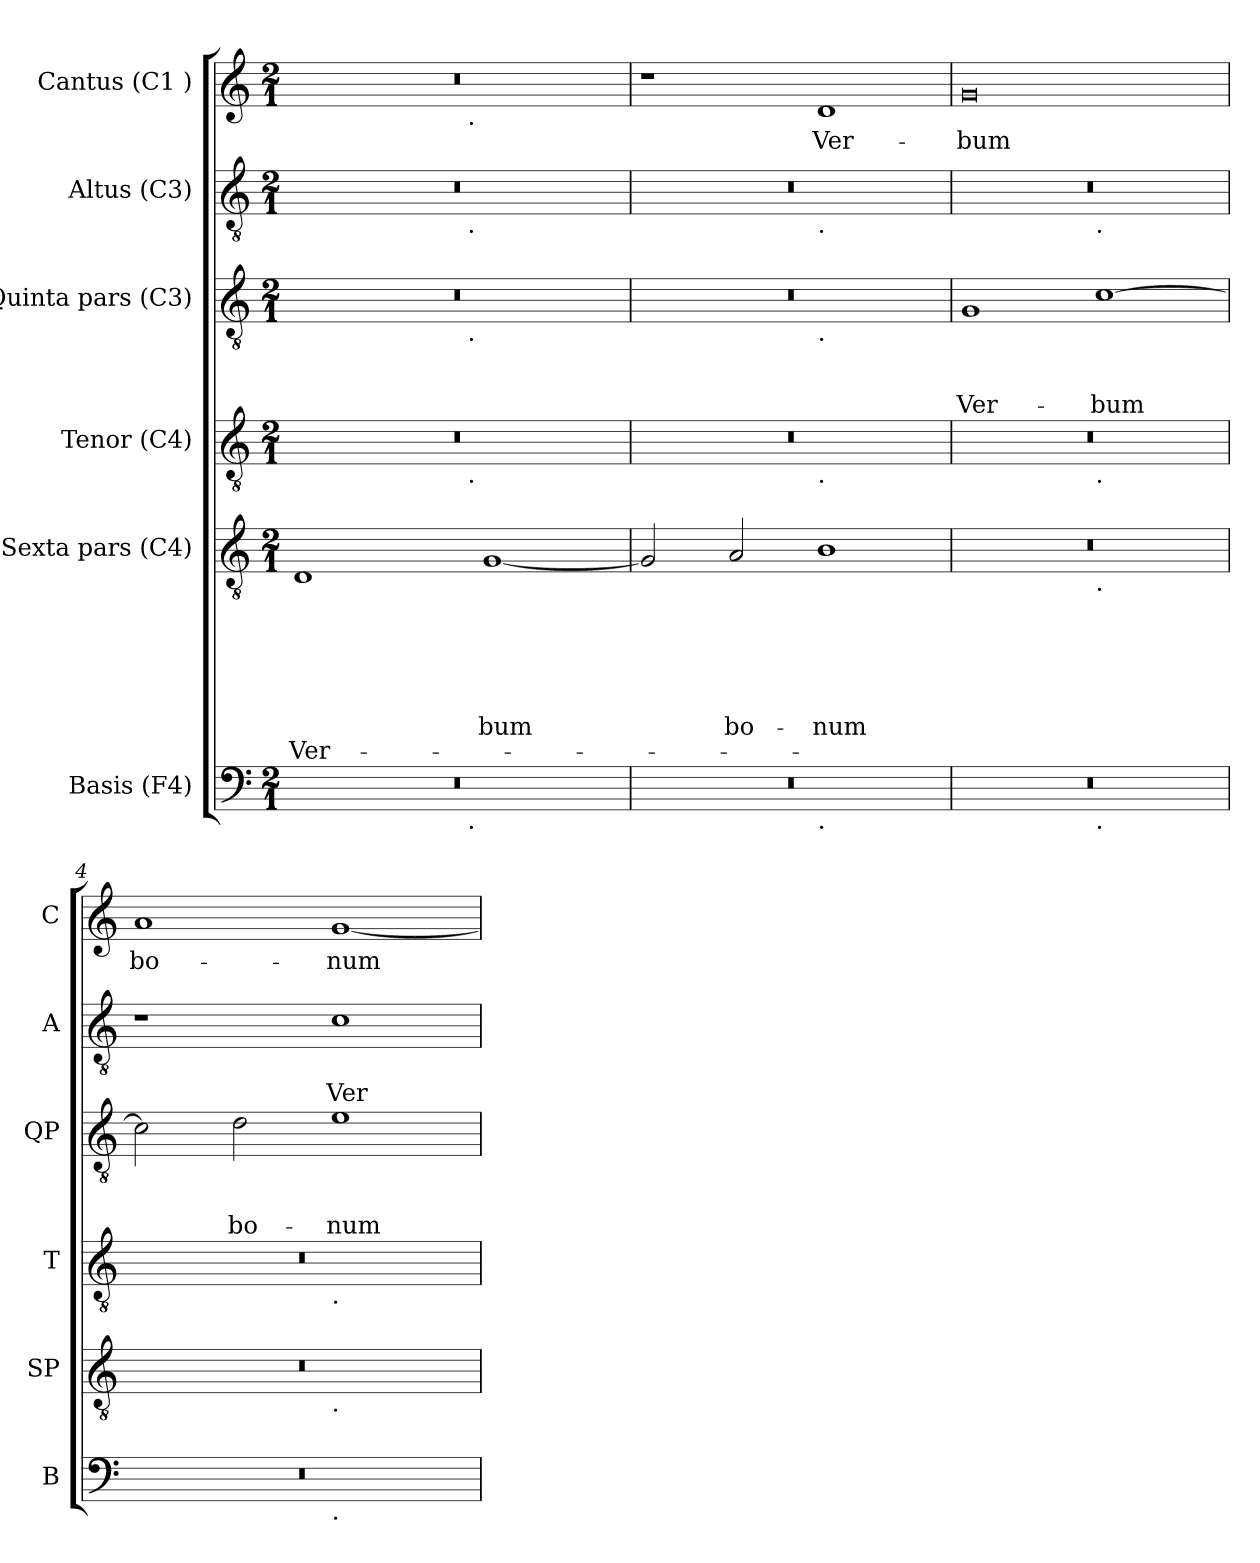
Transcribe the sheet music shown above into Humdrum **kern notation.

**kern	**kern	**text	**text	**text	**text	**text	**text	**text	**kern	**kern	**text	**text	**text	**kern	**text	**text	**kern	**text
*part6	*part5	*part5	*part5	*part5	*part5	*part5	*part5	*part5	*part4	*part3	*part3	*part3	*part3	*part2	*part2	*part2	*part1	*part1
*staff6	*staff5	*staff5	*staff5	*staff5	*staff5	*staff5	*staff5	*staff5	*staff4	*staff3	*staff3	*staff3	*staff3	*staff2	*staff2	*staff2	*staff1	*staff1
*I"Basis (F4)	*I"Sexta pars (C4)	*	*	*	*	*	*	*	*I"Tenor (C4)	*I"Quinta pars (C3)	*	*	*	*I"Altus (C3)	*	*	*I"Cantus (C1 )	*
*I'B	*I'SP	*	*	*	*	*	*	*	*I'T	*I'QP	*	*	*	*I'A	*	*	*I'C	*
*clefF4	*clefGv2	*	*	*	*	*	*	*	*clefGv2	*clefGv2	*	*	*	*clefGv2	*	*	*clefG2	*
*k[]	*k[]	*	*	*	*	*	*	*	*k[]	*k[]	*	*	*	*k[]	*	*	*k[]	*
*C:	*C:	*	*	*	*	*	*	*	*C:	*C:	*	*	*	*C:	*	*	*C:	*
*M2/1	*M2/1	*	*	*	*	*	*	*	*M2/1	*M2/1	*	*	*	*M2/1	*	*	*M2/1	*
=1	=1	=1	=1	=1	=1	=1	=1	=1	=1	=1	=1	=1	=1	=1	=1	=1	=1	=1
!	!	!	!	!	!	!	!	!LO:LY:b	!	!	!	!	!	!	!	!	!	!
*^	*	*	*	*	*	*	*	*	*^	*^	*	*	*	*^	*	*	*^	*
0r	2ryy	1D	.	.	.	.	.	.	Ver-	0r	2ryy	0r	2ryy	.	.	.	0r	2ryy	.	.	0r	2ryy	.
.	4...ryy	.	.	.	.	.	.	.	.	.	4...ryy	.	4...ryy	.	.	.	.	4...ryy	.	.	.	4...ryy	.
!	!	!	!	!	!	!	!	!	!	!	!	!	!	!	!	!	!	!	!	!	!	!LO:TX:b:t=.	!
!	!	!	!	!	!	!	!	!	!	!	!	!	!	!	!	!	!	!LO:TX:b:t=.	!	!	!	!	!
!	!	!	!	!	!	!	!	!	!	!	!	!	!LO:TX:b:t=.	!	!	!	!	!	!	!	!	!	!
!	!	!	!	!	!	!	!	!	!	!	!LO:TX:b:t=.	!	!	!	!	!	!	!	!	!	!	!	!
!	!LO:TX:b:t=.	!	!	!	!	!	!	!	!	!	!	!	!	!	!	!	!	!	!	!	!	!	!
.	1ryy	.	.	.	.	.	.	.	.	.	1ryy	.	1ryy	.	.	.	.	1ryy	.	.	.	1ryy	.
!	!	!	!	!	!	!	!	!LO:LY:b	!	!	!	!	!	!	!	!	!	!	!	!	!	!	!
.	.	[<1G	.	.	.	.	.	bum	.	.	.	.	.	.	.	.	.	.	.	.	.	.	.
.	32ryy	.	.	.	.	.	.	.	.	.	32ryy	.	32ryy	.	.	.	.	32ryy	.	.	.	32ryy	.
*	*	*	*	*	*	*	*	*	*	*	*	*	*	*	*	*	*	*	*	*	*v	*v	*
=2	=2	=2	=2	=2	=2	=2	=2	=2	=2	=2	=2	=2	=2	=2	=2	=2	=2	=2	=2	=2	=2	=2
0r	1ryy	2G/]	.	.	.	.	.	.	.	0r	1ryy	0r	1ryy	.	.	.	0r	1ryy	.	.	1r	.
!	!	!	!	!	!	!	!	!LO:LY:b	!	!	!	!	!	!	!	!	!	!	!	!	!	!
.	.	2A/	.	.	.	.	.	bo-	.	.	.	.	.	.	.	.	.	.	.	.	.	.
!	!	!	!	!	!	!	!	!	!	!	!	!	!	!	!	!	!	!LO:TX:b:t=.	!	!	!	!
!	!	!	!	!	!	!	!	!	!	!	!	!	!LO:TX:b:t=.	!	!	!	!	!	!	!	!	!
!	!	!	!	!	!	!	!	!	!	!	!LO:TX:b:t=.	!	!	!	!	!	!	!	!	!	!	!
!	!LO:TX:b:t=.	!	!	!	!	!	!	!	!	!	!	!	!	!	!	!	!	!	!	!	!	!
!	!	!	!	!	!	!	!	!LO:LY:b	!	!	!	!	!	!	!	!	!	!	!	!	!	!LO:LY:b
.	1ryy	1B	.	.	.	.	.	-num	.	.	1ryy	.	1ryy	.	.	.	.	1ryy	.	.	1d	Ver-
=3	=3	=3	=3	=3	=3	=3	=3	=3	=3	=3	=3	=3	=3	=3	=3	=3	=3	=3	=3	=3	=3	=3
!	!	!	!	!	!	!	!	!	!	!	!	!	!	!	!	!LO:LY:b	!	!	!	!	!	!LO:LY:b
*	*	*^	*	*	*	*	*	*	*	*	*	*v	*v	*	*	*	*	*	*	*	*	*
0r	1ryy	0r	1ryy	.	.	.	.	.	.	.	0r	1ryy	1G	.	.	Ver-	0r	1ryy	.	.	0g	-bum
!	!	!	!	!	!	!	!	!	!	!	!	!	!	!	!	!	!	!LO:TX:b:t=.	!	!	!	!
!	!	!	!	!	!	!	!	!	!	!	!	!LO:TX:b:t=.	!	!	!	!	!	!	!	!	!	!
!	!	!	!LO:TX:b:t=.	!	!	!	!	!	!	!	!	!	!	!	!	!	!	!	!	!	!	!
!	!LO:TX:b:t=.	!	!	!	!	!	!	!	!	!	!	!	!	!	!	!	!	!	!	!	!	!
!	!	!	!	!	!	!	!	!	!	!	!	!	!	!	!	!LO:LY:b	!	!	!	!	!	!
.	1ryy	.	1ryy	.	.	.	.	.	.	.	.	1ryy	[>1c	.	.	-bum	.	1ryy	.	.	.	.
=4	=4	=4	=4	=4	=4	=4	=4	=4	=4	=4	=4	=4	=4	=4	=4	=4	=4	=4	=4	=4	=4	=4
!	!	!	!	!	!	!	!	!	!	!	!	!	!	!	!	!	!	!	!	!	!	!LO:LY:b
*	*	*	*	*	*	*	*	*	*	*	*	*	*	*	*	*	*v	*v	*	*	*	*
0r	1ryy	0r	1ryy	.	.	.	.	.	.	.	0r	1ryy	2c\]	.	.	.	1r	.	.	1a	bo-
!	!	!	!	!	!	!	!	!	!	!	!	!	!	!	!	!LO:LY:b	!	!	!	!	!
.	.	.	.	.	.	.	.	.	.	.	.	.	2d\	.	.	bo-	.	.	.	.	.
!	!	!	!	!	!	!	!	!	!	!	!	!LO:TX:b:t=.	!	!	!	!	!	!	!	!	!
!	!	!	!LO:TX:b:t=.	!	!	!	!	!	!	!	!	!	!	!	!	!	!	!	!	!	!
!	!LO:TX:b:t=.	!	!	!	!	!	!	!	!	!	!	!	!	!	!	!	!	!	!	!	!
!	!	!	!	!	!	!	!	!	!	!	!	!	!	!	!	!LO:LY:b	!	!	!LO:LY:b	!	!LO:LY:b
.	1ryy	.	1ryy	.	.	.	.	.	.	.	.	1ryy	1e	.	.	-num	1c	.	Ver-	[<1g	-num
*v	*v	*	*	*	*	*	*	*	*	*	*v	*v	*	*	*	*	*	*	*	*	*
*	*v	*v	*	*	*	*	*	*	*	*	*	*	*	*	*	*	*	*	*
=	=	=	=	=	=	=	=	=	=	=	=	=	=	=	=	=	=	=
*-	*-	*-	*-	*-	*-	*-	*-	*-	*-	*-	*-	*-	*-	*-	*-	*-	*-	*-
